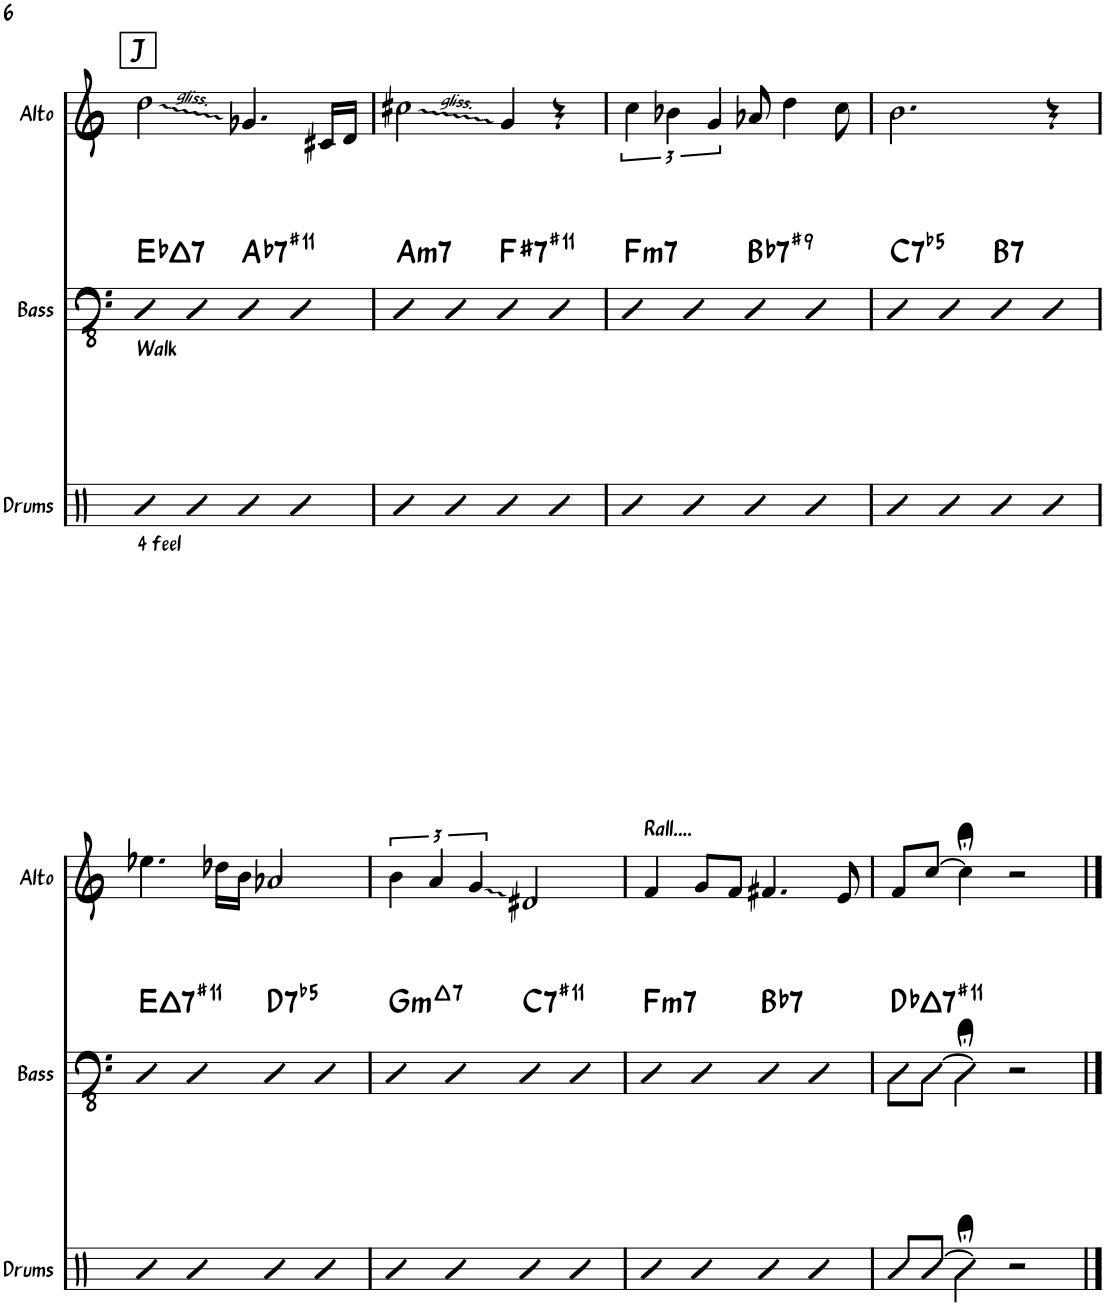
**kern	**kern	**harte	**kern
*part3	*part2	*part2	*part1
*staff3	*staff2	*	*staff1
*I"Drums	*I"Bass	*	*I"Alto Sax
*I'Drums	*I'Bass	*	*I'Alto
!!LO:PB:g=z
*clefX	*clefFv4	*	*clefG2
*	*	*	*Trd5c9
*k[]	*k[]	*	*k[]
*M4/4	*M4/4	*	*M4/4
!!LO:REH:place=s1:a:B:rj:fs=14:t=J
=69	=69	=69	=69
!	!LO:TX:b:t=Walk	!	!
!LO:TX:b:t=4 feel	!	!LO:H:kt=7	!
4R	4DD	Eb:maj7	2dd\
4R	4DD	.	.
!	!	!LO:H:kt=7	!
4R	4DD	Ab:7(#11)	4.g-X/
4R	4DD	.	.
.	.	.	16c#X/LL
.	.	.	16d/JJ
=70	=70	=70	=70
!	!	!LO:H:kt=m7	!
4R	4DD	A:min7	2cc#X\
4R	4DD	.	.
!	!	!LO:H:kt=7	!
4R	4DD	F#:7(#11)	4g/
4R	4DD	.	4r
=71	=71	=71	=71
!	!	!LO:H:kt=m7	!
4R	4DD	F:min7	6cc\
.	.	.	6b-X\
4R	4DD	.	.
.	.	.	6g/
!	!	!LO:H:kt=7	!
4R	4DD	Bb:7(#9)	8a-X/
.	.	.	4dd\
4R	4DD	.	.
.	.	.	8cc\
=72	=72	=72	=72
!	!	!LO:H:kt=7	!
4R	4DD	C:(3,b5,b7)	2.b\
4R	4DD	.	.
!	!	!LO:H:kt=7	!
4R	4DDn	B:7	.
4R	4DD	.	4r
!!LO:LB:g=z
=73	=73	=73	=73
!	!	!LO:H:kt=7	!
4R	4DDn	E:maj7(#11)	4.ee-X\
4R	4DD	.	.
.	.	.	16dd-X\LL
.	.	.	16b\JJ
!	!	!LO:H:kt=7	!
4R	4DD	D:(3,b5,b7)	2a-X/
4R	4DD	.	.
=74	=74	=74	=74
!	!	!LO:H:kt=mt7	!
4R	4DD	G:minmaj7	6b\
.	.	.	6a/
4R	4DD	.	.
.	.	.	6g/
!	!	!LO:H:kt=7	!
4R	4DD	C:7(#11)	2d#X/
4R	4DD	.	.
=75	=75	=75	=75
!	!	!LO:H:kt=m7	!LO:TX:a:t=Rall....
4R	4DD	F:min7	4f/
4R	4DD	.	8g/L
.	.	.	8f/J
!	!	!LO:H:kt=7	!
4R	4DD	Bb:7	4.f#X/
4R	4DD	.	.
.	.	.	8e/
=76	=76	=76	=76
!	!	!LO:H:kt=7	!
8R/L	8AAAn\L	Db:maj7(#11)	8f/L
[8R/J	[8AAA\J	.	[8cc/J
4R;<\]	4AAA;<\]	.	4cc;<\]
2r	2r	.	2r
==	==	==	==
*-	*-	*-	*-
